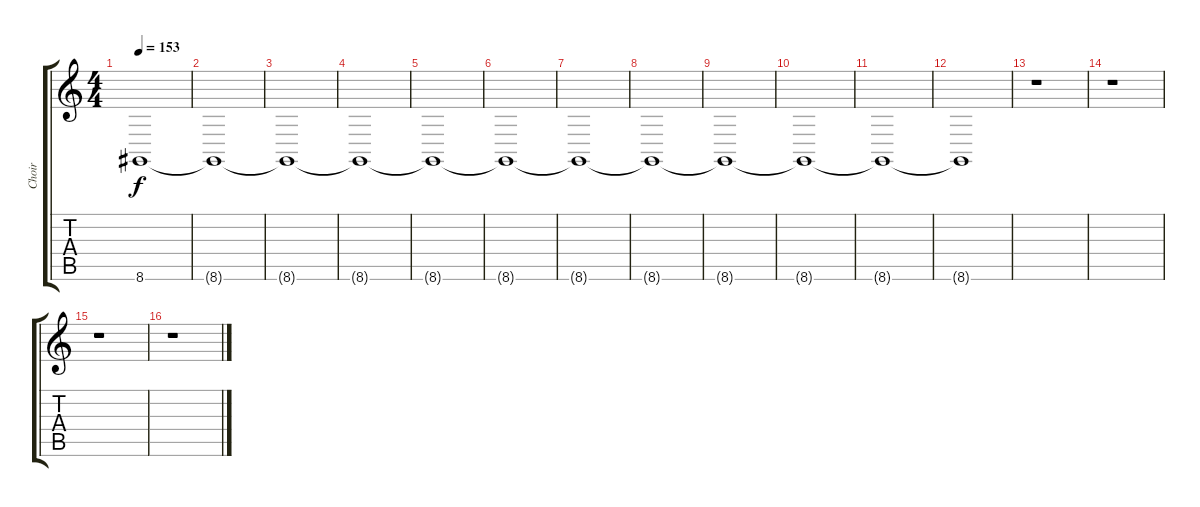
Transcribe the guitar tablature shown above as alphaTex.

\track ("Choir" "Choir") {instrument choiraahs}
\staff {score tabs}
\tuning (D4 A3 F3 C3 G2 C2) {hide}
\ts (4 4)
\tempo 153
\clef g2
\ks c
8.6.1{dy f volume 7} |
8.6{t}.1 |
8.6{t}.1 |
8.6{t}.1 |
8.6{t}.1{volume 4} |
8.6{t}.1 |
8.6{t}.1 |
8.6{t}.1 |
8.6{t}.1{volume 0} |
8.6{t}.1 |
8.6{t}.1 |
8.6{t}.1 |
r.1 |
r.1 |
r.1 |
r.1
